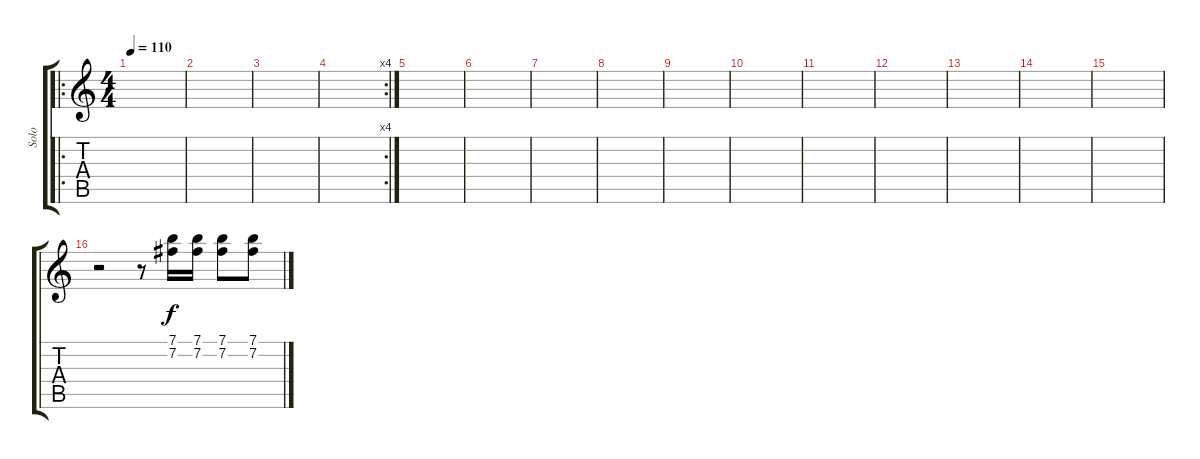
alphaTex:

\track ("Solo" "Solo") {instrument electricguitarclean}
\staff {score tabs}
\tuning (E4 B3 G3 D3 A2 E2) {hide}
\ro
\ts (4 4)
\tempo 110
\clef g2
\ks c
|
|
|
\rc 4
|
|
|
|
|
|
|
|
|
|
|
|
r.2 r.8 (7.1 7.2).16 (7.1 7.2).16 (7.1 7.2).8 (7.1 7.2).8
